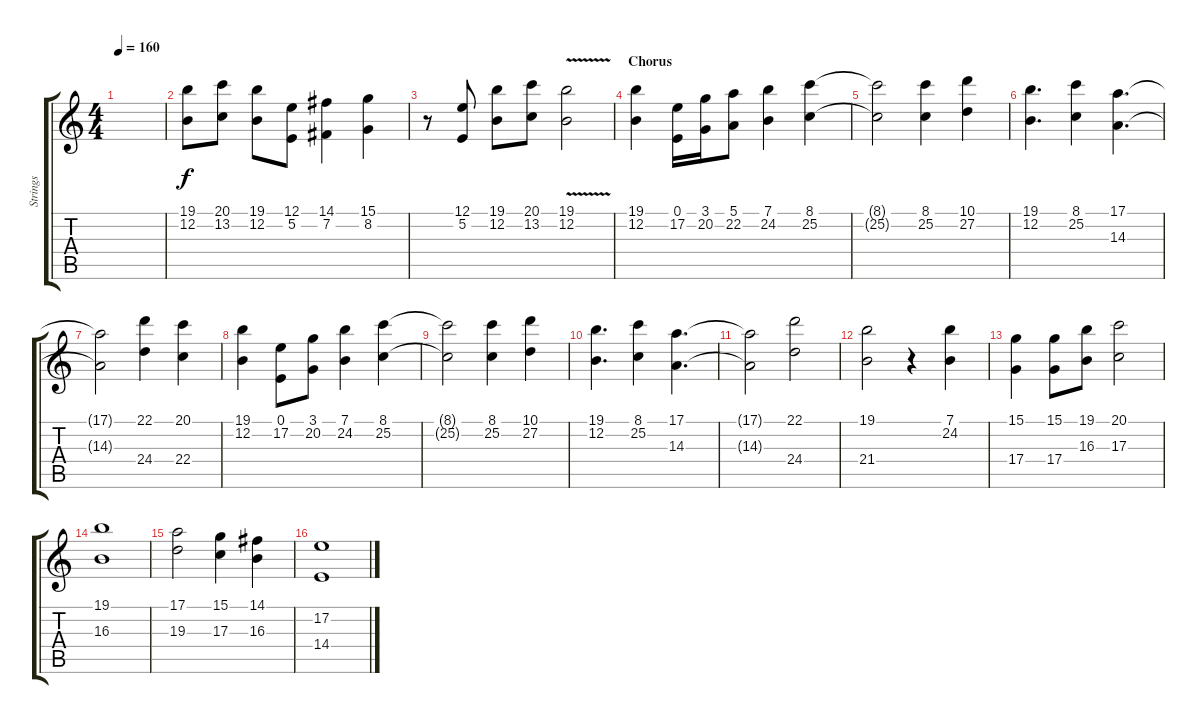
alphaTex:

\track ("Strings" "Strings") {instrument stringensemble2}
\staff {score tabs}
\tuning (E4 B3 G3 D3 A2 E2) {hide}
\ts (4 4)
\tempo 160
\clef g2
\ks c
|
(19.1 12.2).8 (20.1 13.2).8 (19.1 12.2).8 (12.1 5.2).8 (14.1 7.2).4 (15.1 8.2).4 |
r.8 (12.1 5.2).8 (19.1 12.2).8 (20.1 13.2).8 (19.1{v} 12.2).2 |
\section ("" "Chorus")
(19.1 12.2).4 (0.1 17.2).16 (3.1 20.2).16 (5.1 22.2).8 (7.1 24.2).4 (8.1 25.2).4 |
(8.1{t} 25.2{t}).2 (8.1 25.2).4 (10.1 27.2).4 |
(19.1 12.2).4{d} (8.1 25.2).4 (17.1 14.3).4{d} |
(17.1{t} 14.3{t}).2 (22.1 24.4).4 (20.1 22.4).4 |
(19.1 12.2).4 (0.1 17.2).8 (3.1 20.2).8 (7.1 24.2).4 (8.1 25.2).4 |
(8.1{t} 25.2{t}).2 (8.1 25.2).4 (10.1 27.2).4 |
(19.1 12.2).4{d} (8.1 25.2).4 (17.1 14.3).4{d} |
(17.1{t} 14.3{t}).2 (22.1 24.4).2 |
(19.1 21.4).2 r.4 (7.1 24.2).4 |
(15.1 17.4).4 (15.1 17.4).8 (19.1 16.3).8 (20.1 17.3).2 |
(19.1 16.3).1 |
(17.1 19.3).2 (15.1 17.3).4 (14.1 16.3).4 |
(17.2 14.4).1
